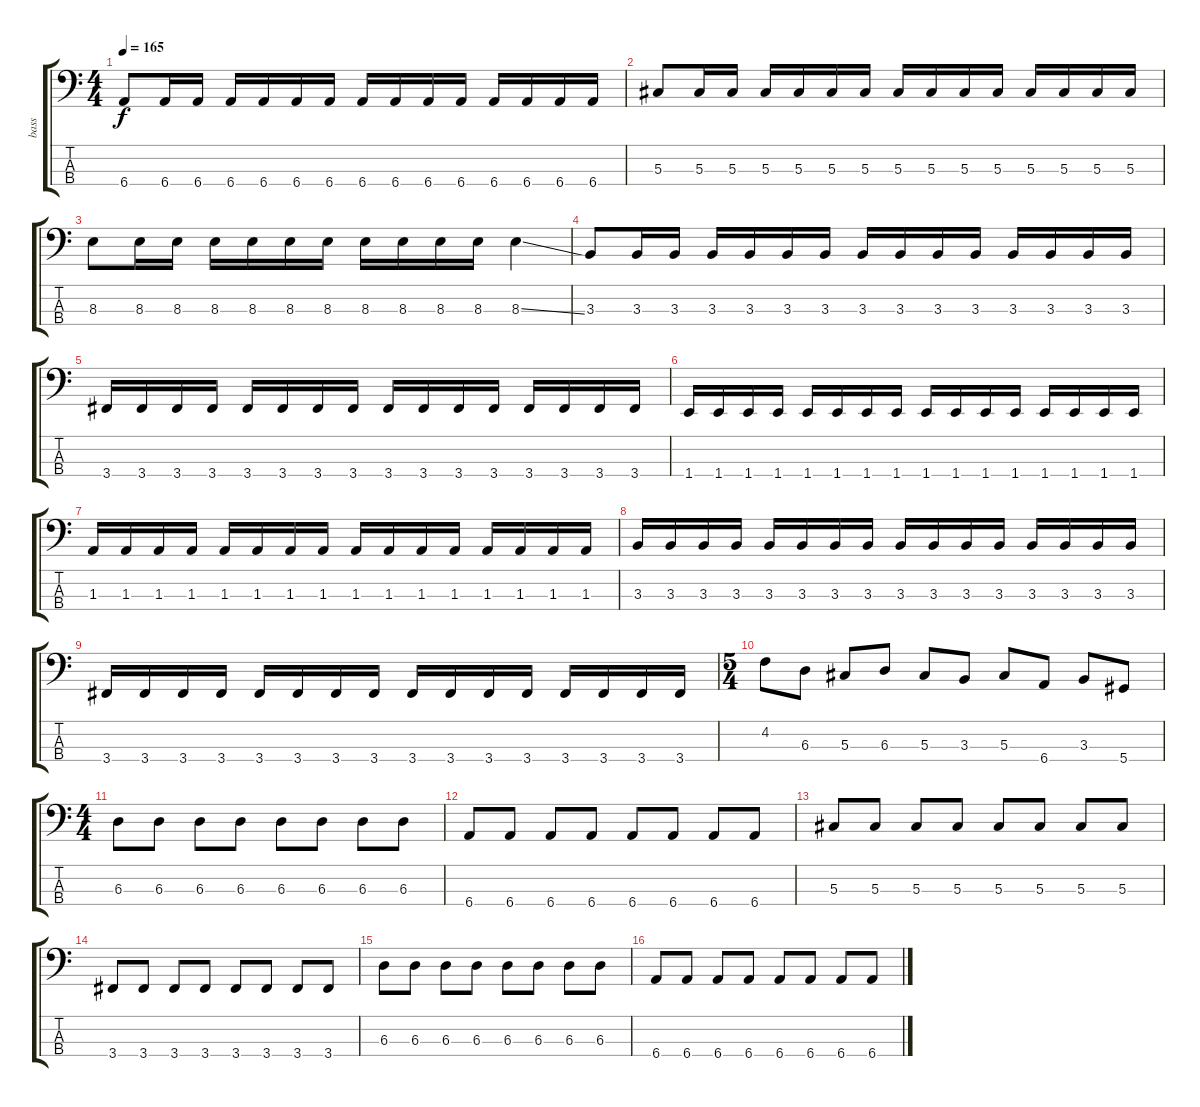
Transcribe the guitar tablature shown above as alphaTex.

\track ("bass" "bass") {instrument electricbassfinger}
\staff {score tabs}
\tuning (Gb2 Db2 Ab1 Eb1) {hide}
\ts (4 4)
\tempo 165
\clef f4
\ks c
6.4.8{dy f} 6.4.16 6.4.16 6.4.16 6.4.16 6.4.16 6.4.16 6.4.16 6.4.16 6.4.16 6.4.16 6.4.16 6.4.16 6.4.16 6.4.16 |
5.3.8 5.3.16 5.3.16 5.3.16 5.3.16 5.3.16 5.3.16 5.3.16 5.3.16 5.3.16 5.3.16 5.3.16 5.3.16 5.3.16 5.3.16 |
8.3.8 8.3.16 8.3.16 8.3.16 8.3.16 8.3.16 8.3.16 8.3.16 8.3.16 8.3.16 8.3.16 8.3{ss}.4 |
3.3.8 3.3.16 3.3.16 3.3.16 3.3.16 3.3.16 3.3.16 3.3.16 3.3.16 3.3.16 3.3.16 3.3.16 3.3.16 3.3.16 3.3.16 |
3.4.16 3.4.16 3.4.16 3.4.16 3.4.16 3.4.16 3.4.16 3.4.16 3.4.16 3.4.16 3.4.16 3.4.16 3.4.16 3.4.16 3.4.16 3.4.16 |
1.4.16 1.4.16 1.4.16 1.4.16 1.4.16 1.4.16 1.4.16 1.4.16 1.4.16 1.4.16 1.4.16 1.4.16 1.4.16 1.4.16 1.4.16 1.4.16 |
1.3.16 1.3.16 1.3.16 1.3.16 1.3.16 1.3.16 1.3.16 1.3.16 1.3.16 1.3.16 1.3.16 1.3.16 1.3.16 1.3.16 1.3.16 1.3.16 |
3.3.16 3.3.16 3.3.16 3.3.16 3.3.16 3.3.16 3.3.16 3.3.16 3.3.16 3.3.16 3.3.16 3.3.16 3.3.16 3.3.16 3.3.16 3.3.16 |
3.4.16 3.4.16 3.4.16 3.4.16 3.4.16 3.4.16 3.4.16 3.4.16 3.4.16 3.4.16 3.4.16 3.4.16 3.4.16 3.4.16 3.4.16 3.4.16 |
\ts (5 4)
4.2.8 6.3.8 5.3.8 6.3.8 5.3.8 3.3.8 5.3.8 6.4.8 3.3.8 5.4.8 |
\ts (4 4)
6.3.8 6.3.8 6.3.8 6.3.8 6.3.8 6.3.8 6.3.8 6.3.8 |
6.4.8 6.4.8 6.4.8 6.4.8 6.4.8 6.4.8 6.4.8 6.4.8 |
5.3.8 5.3.8 5.3.8 5.3.8 5.3.8 5.3.8 5.3.8 5.3.8 |
3.4.8 3.4.8 3.4.8 3.4.8 3.4.8 3.4.8 3.4.8 3.4.8 |
6.3.8 6.3.8 6.3.8 6.3.8 6.3.8 6.3.8 6.3.8 6.3.8 |
6.4.8 6.4.8 6.4.8 6.4.8 6.4.8 6.4.8 6.4.8 6.4.8
